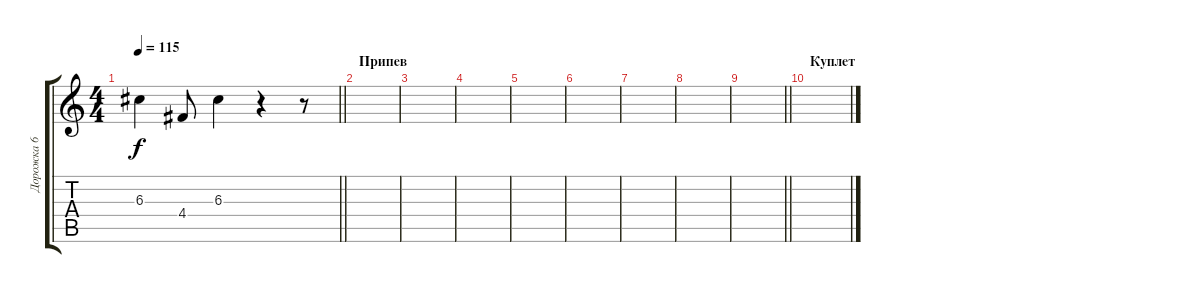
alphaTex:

\track ("Дорожка 6" "Дорожка 6") {instrument electricguitarclean}
\staff {score tabs}
\tuning (E4 B3 G3 D3 A2 E2) {hide}
\ts (4 4)
\tempo 115
\clef g2
\barLineRight lightlight
\ks c
6.3.4{dy f} 4.4.8 6.3.4 r.4 r.8 |
\section ("" "Припев")
|
|
|
|
|
|
|
\barLineRight lightlight
|
\section ("" "Куплет")
